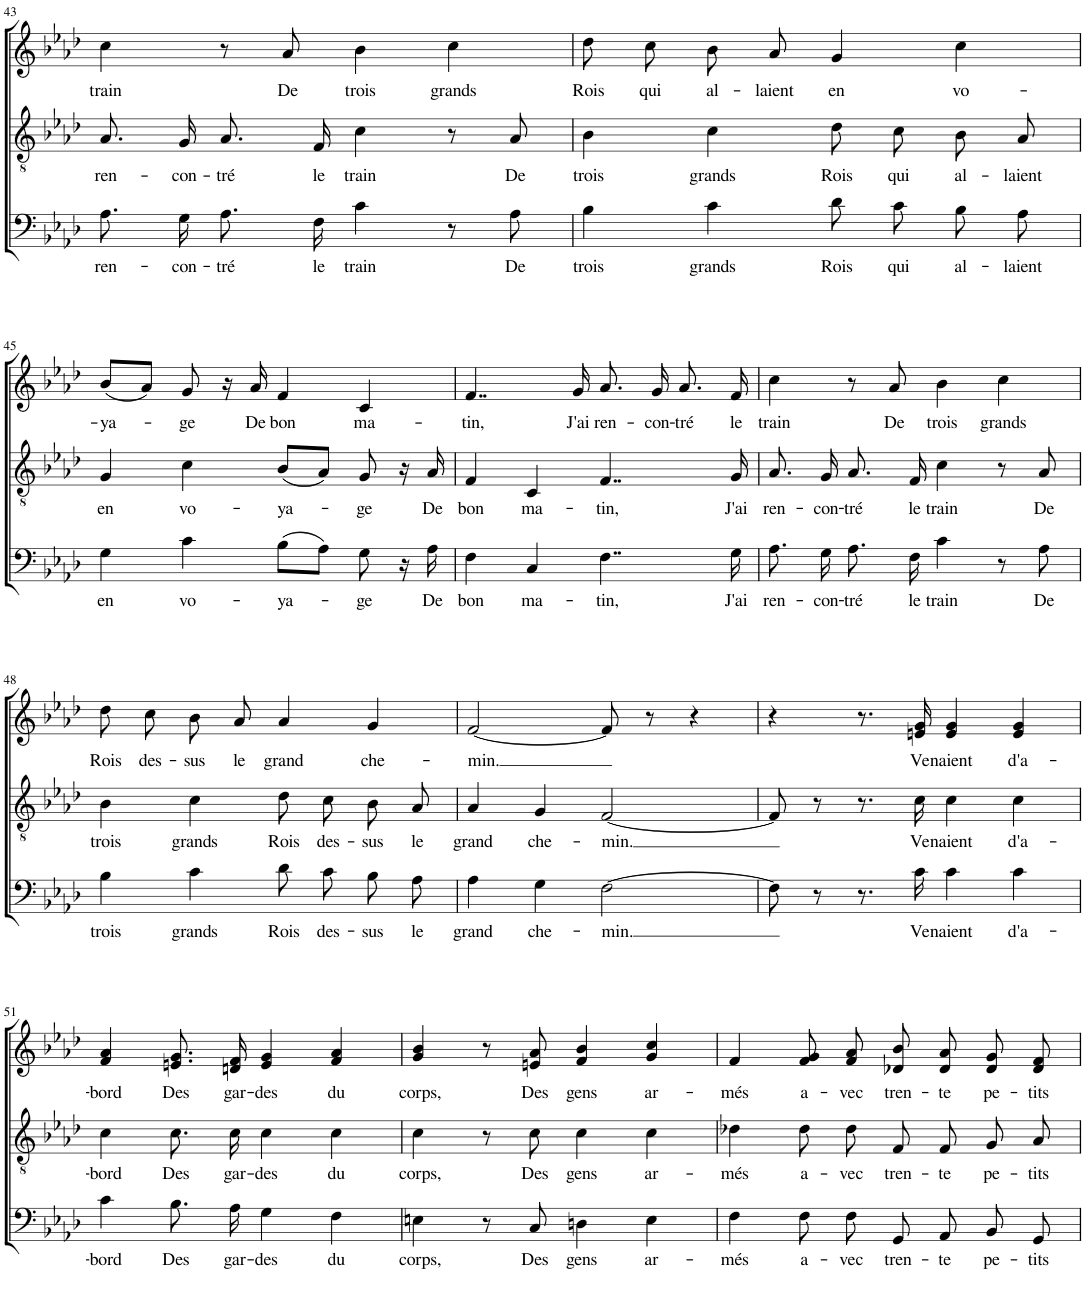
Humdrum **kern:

**kern	**text	**kern	**text	**kern	**text
*part3	*part3	*part2	*part2	*part1	*part1
*staff3	*staff3	*staff2	*staff2	*staff1	*staff1
*I"BASSES	*	*I"TENORS	*	*I"DESSUS	*
!!LO:PB:g=z
*clefF4	*	*clefGv2	*	*clefG2	*
*k[b-e-a-d-]	*	*k[b-e-a-d-]	*	*k[b-e-a-d-]	*
*M4/4	*	*M4/4	*	*M4/4	*
*met(c)	*	*met(c)	*	*met(c)	*
=43	=43	=43	=43	=43	=43
!	!LO:LY:b	!	!LO:LY:b	!	!LO:LY:b
8.A-\	ren-	8.A-/	ren-	4cc\	train
!	!LO:LY:b	!	!LO:LY:b	!	!
16G\	-con-	16G/	-con-	.	.
!	!LO:LY:b	!	!LO:LY:b	!	!
8.A-\	-tré	8.A-/	-tré	8r	.
!	!	!	!	!	!LO:LY:b
.	.	.	.	8a-/	De
!	!LO:LY:b	!	!LO:LY:b	!	!
16F\	le	16F/	le	.	.
!	!LO:LY:b	!	!LO:LY:b	!	!LO:LY:b
4c\	train	4c\	train	4b-\	trois
!	!	!	!	!	!LO:LY:b
8r	.	8r	.	4cc\	grands
!	!LO:LY:b	!	!LO:LY:b	!	!
8A-\	De	8A-/	De	.	.
=44	=44	=44	=44	=44	=44
!	!LO:LY:b	!	!LO:LY:b	!	!LO:LY:b
4B-\	trois	4B-\	trois	8dd-\	Rois
!	!	!	!	!	!LO:LY:b
.	.	.	.	8cc\	qui
!	!LO:LY:b	!	!LO:LY:b	!	!LO:LY:b
4c\	grands	4c\	grands	8b-\	al-
!	!	!	!	!	!LO:LY:b
.	.	.	.	8a-/	-laient
!	!LO:LY:b	!	!LO:LY:b	!	!LO:LY:b
8d-\	Rois	8d-\	Rois	4g/	en
!	!LO:LY:b	!	!LO:LY:b	!	!
8c\	qui	8c\	qui	.	.
!	!LO:LY:b	!	!LO:LY:b	!	!LO:LY:b
8B-\	al-	8B-\	al-	4cc\	vo-
!	!LO:LY:b	!	!LO:LY:b	!	!
8A-\	-laient	8A-/	-laient	.	.
!!LO:LB:g=z
=45	=45	=45	=45	=45	=45
!	!LO:LY:b	!	!LO:LY:b	!	!LO:LY:b
4G\	en	4G/	en	(8b-/L	-ya-
.	.	.	.	8a-/J)	.
!	!LO:LY:b	!	!LO:LY:b	!	!LO:LY:b
4c\	vo-	4c\	vo-	8g/	-ge
.	.	.	.	16r	.
!	!	!	!	!	!LO:LY:b
.	.	.	.	16a-/	De
!	!LO:LY:b	!	!LO:LY:b	!	!LO:LY:b
(8B-\L	-ya-	(8B-/L	-ya-	4f/	bon
8A-\J)	.	8A-/J)	.	.	.
!	!LO:LY:b	!	!LO:LY:b	!	!LO:LY:b
8G\	-ge	8G/	-ge	4c/	ma-
16r	.	16r	.	.	.
!	!LO:LY:b	!	!LO:LY:b	!	!
16A-\	De	16A-/	De	.	.
=46	=46	=46	=46	=46	=46
!	!LO:LY:b	!	!LO:LY:b	!	!LO:LY:b
4F\	bon	4F/	bon	4..f/	-tin,
!	!LO:LY:b	!	!LO:LY:b	!	!
4C/	ma-	4C/	ma-	.	.
!	!	!	!	!	!LO:LY:b
.	.	.	.	16g/	J'ai
!	!LO:LY:b	!	!LO:LY:b	!	!LO:LY:b
4..F\	-tin,	4..F/	-tin,	8.a-/	ren-
!	!	!	!	!	!LO:LY:b
.	.	.	.	16g/	-con-
!	!	!	!	!	!LO:LY:b
.	.	.	.	8.a-/	-tré
!	!LO:LY:b	!	!LO:LY:b	!	!LO:LY:b
16G\	J'ai	16G/	J'ai	16f/	le
=47	=47	=47	=47	=47	=47
!	!LO:LY:b	!	!LO:LY:b	!	!LO:LY:b
8.A-\	ren-	8.A-/	ren-	4cc\	train
!	!LO:LY:b	!	!LO:LY:b	!	!
16G\	-con-	16G/	-con-	.	.
!	!LO:LY:b	!	!LO:LY:b	!	!
8.A-\	-tré	8.A-/	-tré	8r	.
!	!	!	!	!	!LO:LY:b
.	.	.	.	8a-/	De
!	!LO:LY:b	!	!LO:LY:b	!	!
16F\	le	16F/	le	.	.
!	!LO:LY:b	!	!LO:LY:b	!	!LO:LY:b
4c\	train	4c\	train	4b-\	trois
!	!	!	!	!	!LO:LY:b
8r	.	8r	.	4cc\	grands
!	!LO:LY:b	!	!LO:LY:b	!	!
8A-\	De	8A-/	De	.	.
!!LO:LB:g=z
=48	=48	=48	=48	=48	=48
!	!LO:LY:b	!	!LO:LY:b	!	!LO:LY:b
4B-\	trois	4B-\	trois	8dd-\	Rois
!	!	!	!	!	!LO:LY:b
.	.	.	.	8cc\	des-
!	!LO:LY:b	!	!LO:LY:b	!	!LO:LY:b
4c\	grands	4c\	grands	8b-\	-sus
!	!	!	!	!	!LO:LY:b
.	.	.	.	8a-/	le
!	!LO:LY:b	!	!LO:LY:b	!	!LO:LY:b
8d-\	Rois	8d-\	Rois	4a-/	grand
!	!LO:LY:b	!	!LO:LY:b	!	!
8c\	des-	8c\	des-	.	.
!	!LO:LY:b	!	!LO:LY:b	!	!LO:LY:b
8B-\	-sus	8B-\	-sus	4g/	che-
!	!LO:LY:b	!	!LO:LY:b	!	!
8A-\	le	8A-/	le	.	.
=49	=49	=49	=49	=49	=49
!	!LO:LY:b	!	!LO:LY:b	!	!LO:LY:b
4A-\	grand	4A-/	grand	[2f/	-min.
!	!LO:LY:b	!	!LO:LY:b	!	!
4G\	che-	4G/	che-	.	.
!	!LO:LY:b	!	!LO:LY:b	!	!
[2F\	-min.	[2F/	-min.	8f/]	.
.	.	.	.	8r	.
.	.	.	.	4r	.
=50	=50	=50	=50	=50	=50
8F\]	.	8F/]	.	4r	.
8r	.	8r	.	.	.
8.r	.	8.r	.	8.r	.
!	!LO:LY:b	!	!LO:LY:b	!	!LO:LY:b
16c\	Ve-	16c\	Ve-	16en/ 16g/	Ve-
!	!LO:LY:b	!	!LO:LY:b	!	!LO:LY:b
4c\	-naient	4c\	-naient	4e/ 4g/	-naient
!	!LO:LY:b	!	!LO:LY:b	!	!LO:LY:b
4c\	d'a-	4c\	d'a-	4e/ 4g/	d'a-
!!LO:LB:g=z
=51	=51	=51	=51	=51	=51
!	!LO:LY:b	!	!LO:LY:b	!	!LO:LY:b
4c\	-bord	4c\	-bord	4f/ 4a-/	-bord
!	!LO:LY:b	!	!LO:LY:b	!	!LO:LY:b
8.B-\	Des	8.c\	Des	8.en/ 8.g/	Des
!	!LO:LY:b	!	!LO:LY:b	!	!LO:LY:b
16A-\	gar-	16c\	gar-	16dn/ 16f/	gar-
!	!LO:LY:b	!	!LO:LY:b	!	!LO:LY:b
4G\	-des	4c\	-des	4e/ 4g/	-des
!	!LO:LY:b	!	!LO:LY:b	!	!LO:LY:b
4F\	du	4c\	du	4f/ 4a-/	du
=52	=52	=52	=52	=52	=52
!	!LO:LY:b	!	!LO:LY:b	!	!LO:LY:b
4En\	corps,	4c\	corps,	4g/ 4b-/	corps,
8r	.	8r	.	8r	.
!	!LO:LY:b	!	!LO:LY:b	!	!LO:LY:b
8C/	Des	8c\	Des	8en/ 8a-/	Des
!	!LO:LY:b	!	!LO:LY:b	!	!LO:LY:b
4Dn\	gens	4c\	gens	4f/ 4b-/	gens
!	!LO:LY:b	!	!LO:LY:b	!	!LO:LY:b
4E\	ar-	4c\	ar-	4g/ 4cc/	ar-
=53	=53	=53	=53	=53	=53
!	!LO:LY:b	!	!LO:LY:b	!	!LO:LY:b
4F\	-més	4d-X\	-més	4f/	-més
!	!LO:LY:b	!	!LO:LY:b	!	!LO:LY:b
8F\	a-	8d-\	a-	8f/ 8g/	a-
!	!LO:LY:b	!	!LO:LY:b	!	!LO:LY:b
8F\	-vec	8d-\	-vec	8f/ 8a-/	-vec
!	!LO:LY:b	!	!LO:LY:b	!	!LO:LY:b
8GG/	tren-	8F/	tren-	8d-X/ 8b-/	tren-
!	!LO:LY:b	!	!LO:LY:b	!	!LO:LY:b
8AA-/	-te	8F/	-te	8d-/ 8a-/	-te
!	!LO:LY:b	!	!LO:LY:b	!	!LO:LY:b
8BB-/	pe-	8G/	pe-	8d-/ 8g/	pe-
!	!LO:LY:b	!	!LO:LY:b	!	!LO:LY:b
8GG/	-tits	8A-/	-tits	8d-/ 8f/	-tits
=	=	=	=	=	=
*-	*-	*-	*-	*-	*-
